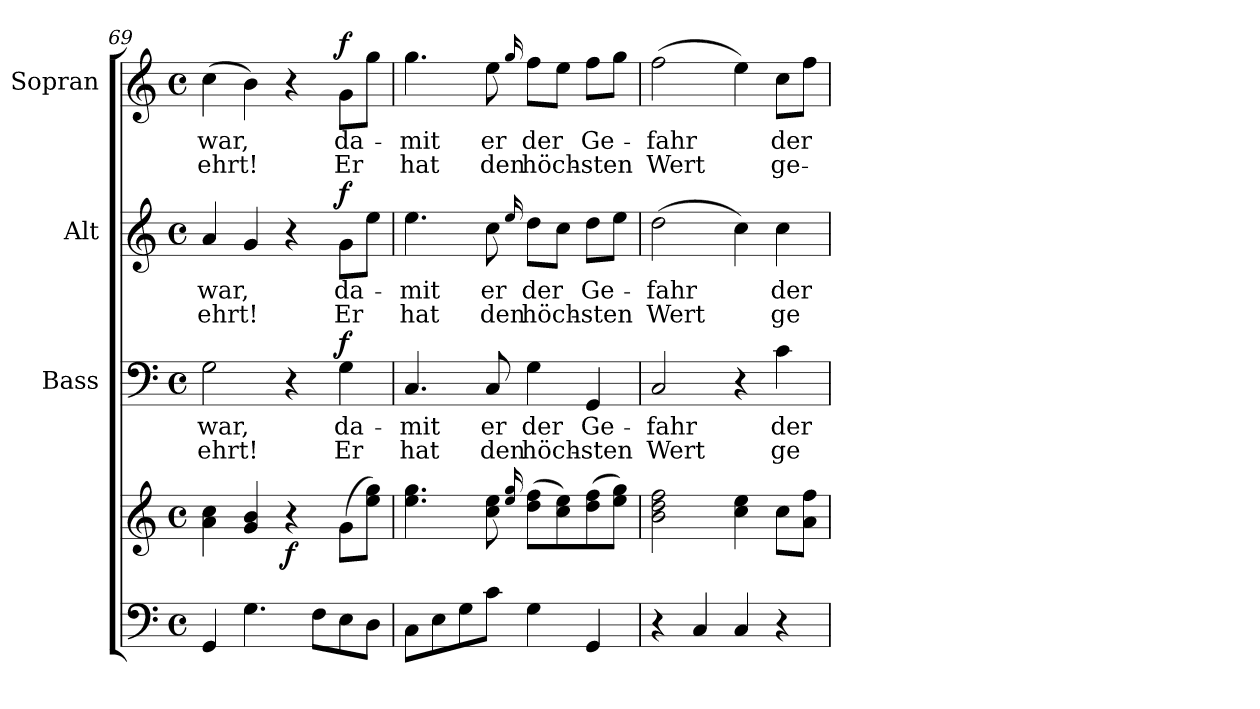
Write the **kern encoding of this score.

**kern	**kern	**dynam	**kern	**text	**text	**dynam	**kern	**text	**text	**dynam	**kern	**text	**text	**dynam
*part4	*part4	*part4	*part3	*part3	*part3	*part3	*part2	*part2	*part2	*part2	*part1	*part1	*part1	*part1
*staff5	*staff4	*staff4/5	*staff3	*staff3	*staff3	*staff3	*staff2	*staff2	*staff2	*staff2	*staff1	*staff1	*staff1	*staff1
*	*	*	*I"Bass	*	*	*	*I"Alt	*	*	*	*I"Sopran	*	*	*
*	*	*	*I'B.	*	*	*	*I'A.	*	*	*	*I'S.	*	*	*
*clefF4	*clefG2	*	*clefF4	*	*	*	*clefG2	*	*	*	*clefG2	*	*	*
*k[]	*k[]	*	*k[]	*	*	*	*k[]	*	*	*	*k[]	*	*	*
*C:	*C:	*	*C:	*	*	*	*C:	*	*	*	*C:	*	*	*
*M4/4	*M4/4	*	*M4/4	*	*	*	*M4/4	*	*	*	*M4/4	*	*	*
*met(c)	*met(c)	*	*met(c)	*	*	*	*met(c)	*	*	*	*met(c)	*	*	*
=69	=69	=69	=69	=69	=69	=69	=69	=69	=69	=69	=69	=69	=69	=69
!	!	!	!	!LO:LY:b	!LO:LY:b	!	!	!LO:LY:b	!LO:LY:b	!	!	!LO:LY:b	!LO:LY:b	!
4GG/	4a\ 4cc\	.	2G\	war,	-ehrt!	.	4a/	war,	-ehrt!	.	(>4cc\	war,	-ehrt!	.
4.G\	4g/ 4b/	.	.	.	.	.	4g/	.	.	.	4b\)	.	.	.
!	!	!LO:DY:b	!	!	!	!	!	!	!	!	!	!	!	!
.	4r	f	4r	.	.	.	4r	.	.	.	4r	.	.	.
8F\L	.	.	.	.	.	.	.	.	.	.	.	.	.	.
!	!	!	!	!LO:LY:b	!LO:LY:b	!LO:DY:a	!	!LO:LY:b	!LO:LY:b	!LO:DY:a	!	!LO:LY:b	!LO:LY:b	!LO:DY:a
8E\	(>8g\L	.	4G\	da-	Er	f	8g\L	da-	Er	f	8g\L	da-	Er	f
8D\J	8ee\ 8gg\J)	.	.	.	.	.	8ee\J	.	.	.	8gg\J	.	.	.
=70	=70	=70	=70	=70	=70	=70	=70	=70	=70	=70	=70	=70	=70	=70
!	!	!	!	!LO:LY:b	!LO:LY:b	!	!	!LO:LY:b	!LO:LY:b	!	!	!LO:LY:b	!LO:LY:b	!
8C\L	4.ee\ 4.gg\	.	4.C/	-mit	hat	.	4.ee\	-mit	hat	.	4.gg\	-mit	hat	.
8E\	.	.	.	.	.	.	.	.	.	.	.	.	.	.
8G\	.	.	.	.	.	.	.	.	.	.	.	.	.	.
!	!	!	!	!LO:LY:b	!LO:LY:b	!	!	!LO:LY:b	!LO:LY:b	!	!	!LO:LY:b	!LO:LY:b	!
8c\J	8cc\ 8ee\	.	8C/	er	den	.	8cc\	er	den	.	8ee\	er	den	.
.	16qqee/ 16qqgg/	.	.	.	.	.	16qqee/	.	.	.	16qqgg/	.	.	.
!	!	!	!	!LO:LY:b	!LO:LY:b	!	!	!LO:LY:b	!LO:LY:b	!	!	!LO:LY:b	!LO:LY:b	!
4G\	(>8dd\ 8ff\L	.	4G\	der	höch-	.	8dd\L	der	höch-	.	8ff\L	der	höch-	.
.	8cc\ 8ee\)	.	.	.	.	.	8cc\J	.	.	.	8ee\J	.	.	.
!	!	!	!	!LO:LY:b	!LO:LY:b	!	!	!LO:LY:b	!LO:LY:b	!	!	!LO:LY:b	!LO:LY:b	!
4GG/	(>8dd\ 8ff\	.	4GG/	Ge-	-sten	.	8dd\L	Ge-	-sten	.	8ff\L	Ge-	-sten	.
.	8ee\ 8gg\J)	.	.	.	.	.	8ee\J	.	.	.	8gg\J	.	.	.
=71	=71	=71	=71	=71	=71	=71	=71	=71	=71	=71	=71	=71	=71	=71
!	!	!	!	!LO:LY:b	!LO:LY:b	!	!	!LO:LY:b	!LO:LY:b	!	!	!LO:LY:b	!LO:LY:b	!
4r	2b\ 2dd\ 2ff\	.	2C/	-fahr	Wert	.	(>2dd\	-fahr	Wert	.	(>2ff\	-fahr	Wert	.
4C/	.	.	.	.	.	.	.	.	.	.	.	.	.	.
4C/	4cc\ 4ee\	.	4r	.	.	.	4cc\)	.	.	.	4ee\)	.	.	.
!	!	!	!	!LO:LY:b	!LO:LY:b	!	!	!LO:LY:b	!LO:LY:b	!	!	!LO:LY:b	!LO:LY:b	!
4r	8cc\L	.	4c\	der	ge-	.	4cc\	der	ge-	.	8cc\L	der	ge-	.
.	8a\ 8ff\J	.	.	.	.	.	.	.	.	.	8ff\J	.	.	.
=	=	=	=	=	=	=	=	=	=	=	=	=	=	=
*-	*-	*-	*-	*-	*-	*-	*-	*-	*-	*-	*-	*-	*-	*-
